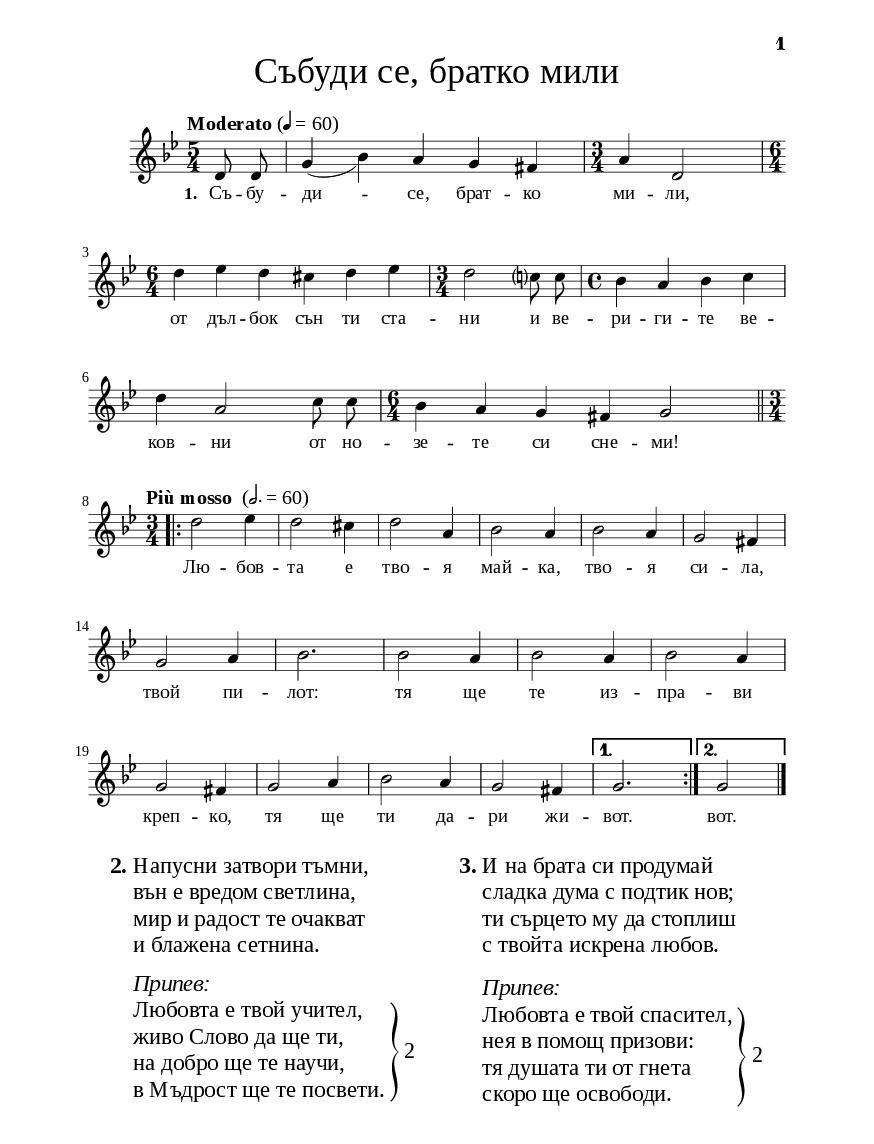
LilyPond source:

\version "2.24.4"

% include paper part and global functions
\include "include/globals.ily"

"rightBraces025" = \markup {
  \column {
    % repeat braces
    \translate #'(0 . -4.5 )
    \right-brace #48
  }
  \column {
    % repeat numbers
    \translate #'(0 . -5.2 )
    2
  }
}


\bookpart {
  \label #'ref025
  \tocItem \markup "Събуди се, братко мили"
  \include "include/bookpart-paper.ily"
  \score {
    \include "include/score-layout.ily"

    \new Voice \absolute {
      \clef treble
      \key g \minor
      \time 5/4
      \tempoFunc "Moderato" 4 "60"
      \autoBeamOff

      \partial 4
      d'8 d'8 | \slurDown g'4(bes'4) \slurNeutral a'4 g'4 fis'4 | \time 3/4 a'4 d'2 | \time 6/4 \break
      d''4 es''4 d''4 cis''4 d''4 es''4 | \time 3/4 d''2 c''?8 c''8 | \time 4/4 bes'4 a'4 bes'4 c''4 \break
      d''4 a'2 c''8 c''8 | \time 6/4 bes'4 a'4 g'4 fis'4 g'2 | \time 3/4 \break
      \repeat volta 2 {
        \bar ".|:-||"

        \tempoFunc "Più mosso " 2. "60"
        d''2 es''4 | d''2 cis''4| d''2  a'4 | bes'2 a'4 | bes'2 a'4 | g'2 fis'4 | \break
        g'2 a'4 | bes'2. | bes'2 a'4 | bes'2 a'4 | bes'2 a'4| \break
        g'2 fis'4 | g'2 a'4 | bes'2 a'4 | g'2 fis'4 |
      }
      \alternative {
        {
          g'2.|
        }   {
          g'2 \bar "|."
        }
      }

    }

    \addlyrics {
      \set stanza = "1. " Съ -- бу -- ди -- се, брат -- ко ми -- ли,
      от дъл -- бок сън ти ста -- ни и ве -- ри -- ги -- те ве --
      ков -- ни от но -- зе -- те си сне -- ми!
      Лю -- бов -- та е тво -- я май -- ка, тво -- я си -- ла,
      твой пи -- лот: тя ще те из -- пра -- ви
      креп -- ко, тя ще ти да -- ри жи -- вот. вот.
    }

    \header {
      title = \titleFunc #'ref_desc_21 "Събуди се, братко мили" "Săbudi se, bratko mili"
    }

    \midi{}

  } % score

  \markup \abs-fontsize #11 \override #`(baseline-skip . ,bgCoupletBaselineSkip) {
    \fill-line {
      \hspace #0.1
      \column {
        \line {
          \bold "2."
          \column {
            "Напусни затвори тъмни,"
            "вън е вредом светлина,"
            "мир и радост те очакват"
            "и блажена сетнина."
          }
        }
        \vspace #1
        \line{ \italic"    Припев:"}
        \line {
          "   "
          \column {
            "Любовта е твой учител,"
            "живо Слово да ще ти,"
            "на добро ще те научи,"
            "в Мъдрост ще те посвети."
          }\"rightBraces025"
        }
      }
      \hspace #0.1
      % adds horizontal spacing between columns
      \column {
        \line {
          \bold "3."
          \column {
            "И на брата си продумай"
            "сладка дума с подтик нов;"
            "ти сърцето му да стоплиш"
            "с твойта искрена любов."
          }
        }
        % adds vertical spacing between verses
        \vspace #1
        \line{ \italic"    Припев:"}
        \line {
          "   "
          \column {
            "Любовта е твой спасител,"
            "нея в помощ призови:"
            "тя душата ти от гнета"
            "скоро ще освободи."
          } \"rightBraces025"
        }
      }\hspace #0.1
    }
  }


} % bookpart
